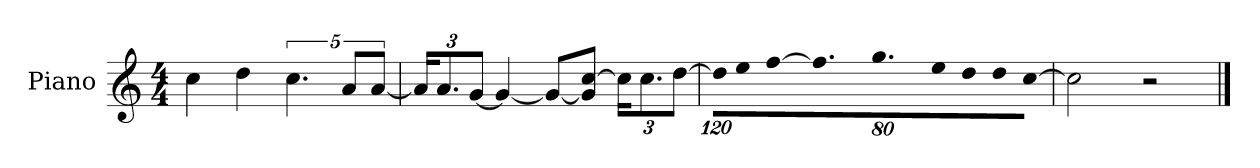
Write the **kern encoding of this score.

**kern
*part1
*staff1
*I"Piano
*I'P-no
*clefG2
*k[]
*M4/4
*MM90
=1
4cc\
4dd\
5.cc\
10a/L
[10a/J
=2
*Xbrackettup
24a/KL]
12.a/
[12g/J
4g/_
8g/L_
8g/] [8cc/J
24cc\KL]
12.cc\
[12dd\J
=3
!LO:N:vis=16
1920%107dd\KL]
!LO:N:vis=8
640%71ee\
!LO:N:vis=16
[1920%107ff\K
9.ff\]
9.gg\
!LO:N:vis=8
640%71ee\
!LO:N:vis=8
640%71dd\
!LO:N:vis=8
640%71dd\
!LO:N:vis=8
[640%71cc\J
=4
2cc\]
2r
==
*-
